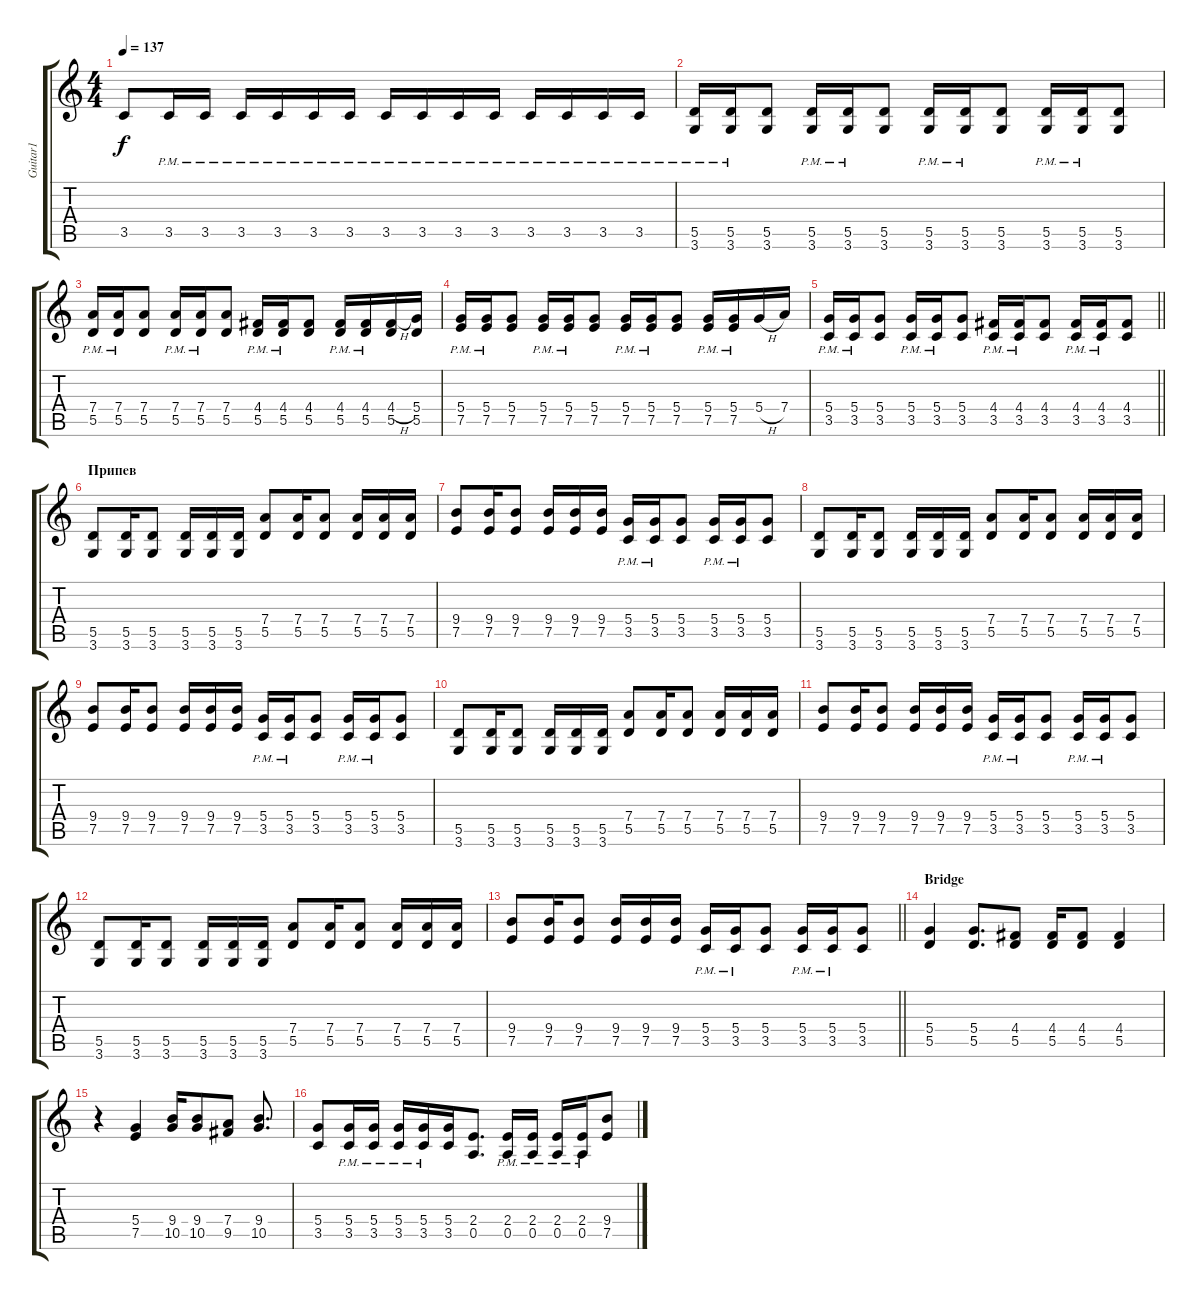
\track ("Guitar1" "Guitar1") {instrument distortionguitar}
\staff {score tabs}
\tuning (E4 B3 G3 D3 A2 E2) {hide}
\ts (4 4)
\tempo 137
\clef g2
\ks c
3.5.8{dy f} 3.5{pm}.16 3.5{pm}.16 3.5{pm}.16 3.5{pm}.16 3.5{pm}.16 3.5{pm}.16 3.5{pm}.16 3.5{pm}.16 3.5{pm}.16 3.5{pm}.16 3.5{pm}.16 3.5{pm}.16 3.5{pm}.16 3.5{pm}.16 |
(5.5{pm} 3.6{pm}).16 (5.5{pm} 3.6{pm}).16 (5.5 3.6).8 (5.5{pm} 3.6{pm}).16 (5.5{pm} 3.6{pm}).16 (5.5 3.6).8 (5.5{pm} 3.6{pm}).16 (5.5{pm} 3.6{pm}).16 (5.5 3.6).8 (5.5{pm} 3.6{pm}).16 (5.5{pm} 3.6{pm}).16 (5.5 3.6).8 |
(7.4{pm} 5.5{pm}).16 (7.4{pm} 5.5{pm}).16 (7.4 5.5).8 (7.4 5.5{pm}).16 (7.4 5.5{pm}).16 (7.4 5.5).8 (4.4{pm} 5.5{pm}).16 (4.4{pm} 5.5{pm}).16 (4.4 5.5).8 (4.4 5.5{pm}).16 (4.4 5.5{pm}).16 (4.4{h} 5.5).16 (5.4 5.5).16 |
(5.4{pm} 7.5{pm}).16 (5.4{pm} 7.5{pm}).16 (5.4 7.5).8 (5.4{pm} 7.5{pm}).16 (5.4{pm} 7.5{pm}).16 (5.4 7.5).8 (5.4{pm} 7.5{pm}).16 (5.4{pm} 7.5{pm}).16 (5.4 7.5).8 (5.4{pm} 7.5{pm}).16 (5.4{pm} 7.5{pm}).16 5.4{h}.16 7.4.16 |
\barLineRight lightlight
(5.4 3.5{pm}).16 (5.4 3.5{pm}).16 (5.4 3.5).8 (5.4 3.5{pm}).16 (5.4 3.5{pm}).16 (5.4 3.5).8 (4.4 3.5{pm}).16 (4.4 3.5{pm}).16 (4.4 3.5).8 (4.4 3.5{pm}).16 (4.4 3.5{pm}).16 (4.4 3.5).8 |
\section ("" "Припев")
(5.5 3.6).8 (5.5 3.6).16 (5.5 3.6).8 (5.5 3.6).16 (5.5 3.6).16 (5.5 3.6).16 (7.4 5.5).8 (7.4 5.5).16 (7.4 5.5).8 (7.4 5.5).16 (7.4 5.5).16 (7.4 5.5).16 |
(9.4 7.5).8 (9.4 7.5).16 (9.4 7.5).8 (9.4 7.5).16 (9.4 7.5).16 (9.4 7.5).16 (5.4 3.5{pm}).16 (5.4 3.5{pm}).16 (5.4 3.5).8 (5.4 3.5{pm}).16 (5.4 3.5{pm}).16 (5.4 3.5).8 |
(5.5 3.6).8 (5.5 3.6).16 (5.5 3.6).8 (5.5 3.6).16 (5.5 3.6).16 (5.5 3.6).16 (7.4 5.5).8 (7.4 5.5).16 (7.4 5.5).8 (7.4 5.5).16 (7.4 5.5).16 (7.4 5.5).16 |
(9.4 7.5).8 (9.4 7.5).16 (9.4 7.5).8 (9.4 7.5).16 (9.4 7.5).16 (9.4 7.5).16 (5.4 3.5{pm}).16 (5.4 3.5{pm}).16 (5.4 3.5).8 (5.4 3.5{pm}).16 (5.4 3.5{pm}).16 (5.4 3.5).8 |
(5.5 3.6).8 (5.5 3.6).16 (5.5 3.6).8 (5.5 3.6).16 (5.5 3.6).16 (5.5 3.6).16 (7.4 5.5).8 (7.4 5.5).16 (7.4 5.5).8 (7.4 5.5).16 (7.4 5.5).16 (7.4 5.5).16 |
(9.4 7.5).8 (9.4 7.5).16 (9.4 7.5).8 (9.4 7.5).16 (9.4 7.5).16 (9.4 7.5).16 (5.4 3.5{pm}).16 (5.4 3.5{pm}).16 (5.4 3.5).8 (5.4 3.5{pm}).16 (5.4 3.5{pm}).16 (5.4 3.5).8 |
(5.5 3.6).8 (5.5 3.6).16 (5.5 3.6).8 (5.5 3.6).16 (5.5 3.6).16 (5.5 3.6).16 (7.4 5.5).8 (7.4 5.5).16 (7.4 5.5).8 (7.4 5.5).16 (7.4 5.5).16 (7.4 5.5).16 |
\barLineRight lightlight
(9.4 7.5).8 (9.4 7.5).16 (9.4 7.5).8 (9.4 7.5).16 (9.4 7.5).16 (9.4 7.5).16 (5.4 3.5{pm}).16 (5.4 3.5{pm}).16 (5.4 3.5).8 (5.4 3.5{pm}).16 (5.4 3.5{pm}).16 (5.4 3.5).8 |
\section ("" "Bridge")
(5.4 5.5).4 (5.4 5.5).8{d} (4.4 5.5).8 (4.4 5.5).16 (4.4 5.5).8 (4.4 5.5).4 |
r.4 (5.4 7.5).4 (9.4 10.5).16 (9.4 10.5).8 (7.4 9.5).8 (9.4 10.5).8{d} |
(5.4 3.5).8 (5.4{pm} 3.5{pm}).16 (5.4{pm} 3.5{pm}).16 (5.4{pm} 3.5{pm}).16 (5.4{pm} 3.5{pm}).16 (5.4 3.5).16 (2.4 0.5).8{d} (2.4{pm} 0.5{pm}).16 (2.4{pm} 0.5{pm}).16 (2.4{pm} 0.5{pm}).16 (2.4{pm} 0.5{pm}).16 (9.4 7.5).8
